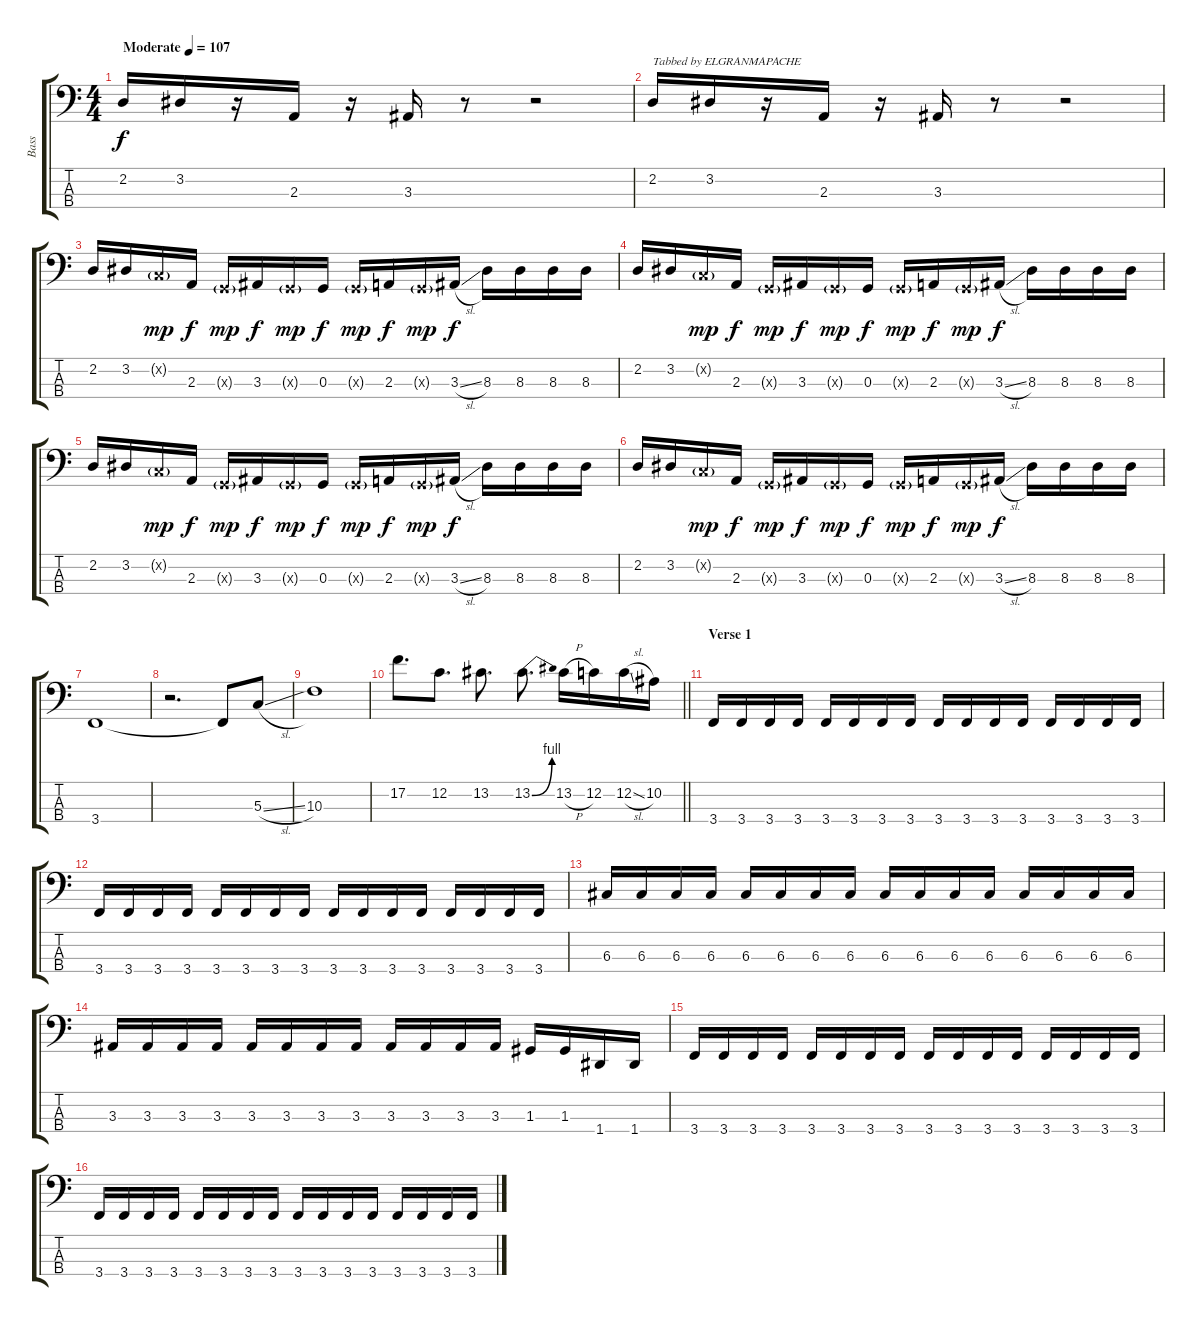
\track ("Bass" "Bass") {instrument electricbassfinger}
\staff {score tabs}
\tuning (F2 C2 G1 D1) {hide}
\ts (4 4)
\tempo (107 "Moderate")
\clef f4
\ks c
2.2.16{dy f instrument electricbassfinger} 3.2.16 r.16 2.3.16 r.16 3.3.16 r.8 r.2 |
2.2.16{txt "Tabbed by ELGRANMAPACHE"} 3.2.16 r.16 2.3.16 r.16 3.3.16 r.8 r.2 |
2.2.16 3.2.16 0.2{g x}.16{dy mp} 2.3.16{dy f} 0.3{g x}.16{dy mp} 3.3.16{dy f} 0.3{g x}.16{dy mp} 0.3.16{dy f} 0.3{g x}.16{dy mp} 2.3.16{dy f} 0.3{g x}.16{dy mp} 3.3{sl}.16{dy f} 8.3.16 8.3.16 8.3.16 8.3.16 |
2.2.16 3.2.16 0.2{g x}.16{dy mp} 2.3.16{dy f} 0.3{g x}.16{dy mp} 3.3.16{dy f} 0.3{g x}.16{dy mp} 0.3.16{dy f} 0.3{g x}.16{dy mp} 2.3.16{dy f} 0.3{g x}.16{dy mp} 3.3{sl}.16{dy f} 8.3.16 8.3.16 8.3.16 8.3.16 |
2.2.16 3.2.16 0.2{g x}.16{dy mp} 2.3.16{dy f} 0.3{g x}.16{dy mp} 3.3.16{dy f} 0.3{g x}.16{dy mp} 0.3.16{dy f} 0.3{g x}.16{dy mp} 2.3.16{dy f} 0.3{g x}.16{dy mp} 3.3{sl}.16{dy f} 8.3.16 8.3.16 8.3.16 8.3.16 |
2.2.16 3.2.16 0.2{g x}.16{dy mp} 2.3.16{dy f} 0.3{g x}.16{dy mp} 3.3.16{dy f} 0.3{g x}.16{dy mp} 0.3.16{dy f} 0.3{g x}.16{dy mp} 2.3.16{dy f} 0.3{g x}.16{dy mp} 3.3{sl}.16{dy f} 8.3.16 8.3.16 8.3.16 8.3.16 |
3.4.1 |
r.2{d} 3.4{t}.8 5.3{sl}.8 |
10.3.1 |
\barLineRight lightlight
17.2.8{d} 12.2.8{d} 13.2.8{d} 13.2{be (bend 0 0 60 4)}.8{d} 13.2{h}.16 12.2.16 12.2{sl}.16 10.2.16 |
\section ("" "Verse 1")
3.4.16 3.4.16 3.4.16 3.4.16 3.4.16 3.4.16 3.4.16 3.4.16 3.4.16 3.4.16 3.4.16 3.4.16 3.4.16 3.4.16 3.4.16 3.4.16 |
3.4.16 3.4.16 3.4.16 3.4.16 3.4.16 3.4.16 3.4.16 3.4.16 3.4.16 3.4.16 3.4.16 3.4.16 3.4.16 3.4.16 3.4.16 3.4.16 |
6.3.16 6.3.16 6.3.16 6.3.16 6.3.16 6.3.16 6.3.16 6.3.16 6.3.16 6.3.16 6.3.16 6.3.16 6.3.16 6.3.16 6.3.16 6.3.16 |
3.3.16 3.3.16 3.3.16 3.3.16 3.3.16 3.3.16 3.3.16 3.3.16 3.3.16 3.3.16 3.3.16 3.3.16 1.3.16 1.3.16 1.4.16 1.4.16 |
3.4.16 3.4.16 3.4.16 3.4.16 3.4.16 3.4.16 3.4.16 3.4.16 3.4.16 3.4.16 3.4.16 3.4.16 3.4.16 3.4.16 3.4.16 3.4.16 |
3.4.16 3.4.16 3.4.16 3.4.16 3.4.16 3.4.16 3.4.16 3.4.16 3.4.16 3.4.16 3.4.16 3.4.16 3.4.16 3.4.16 3.4.16 3.4.16
